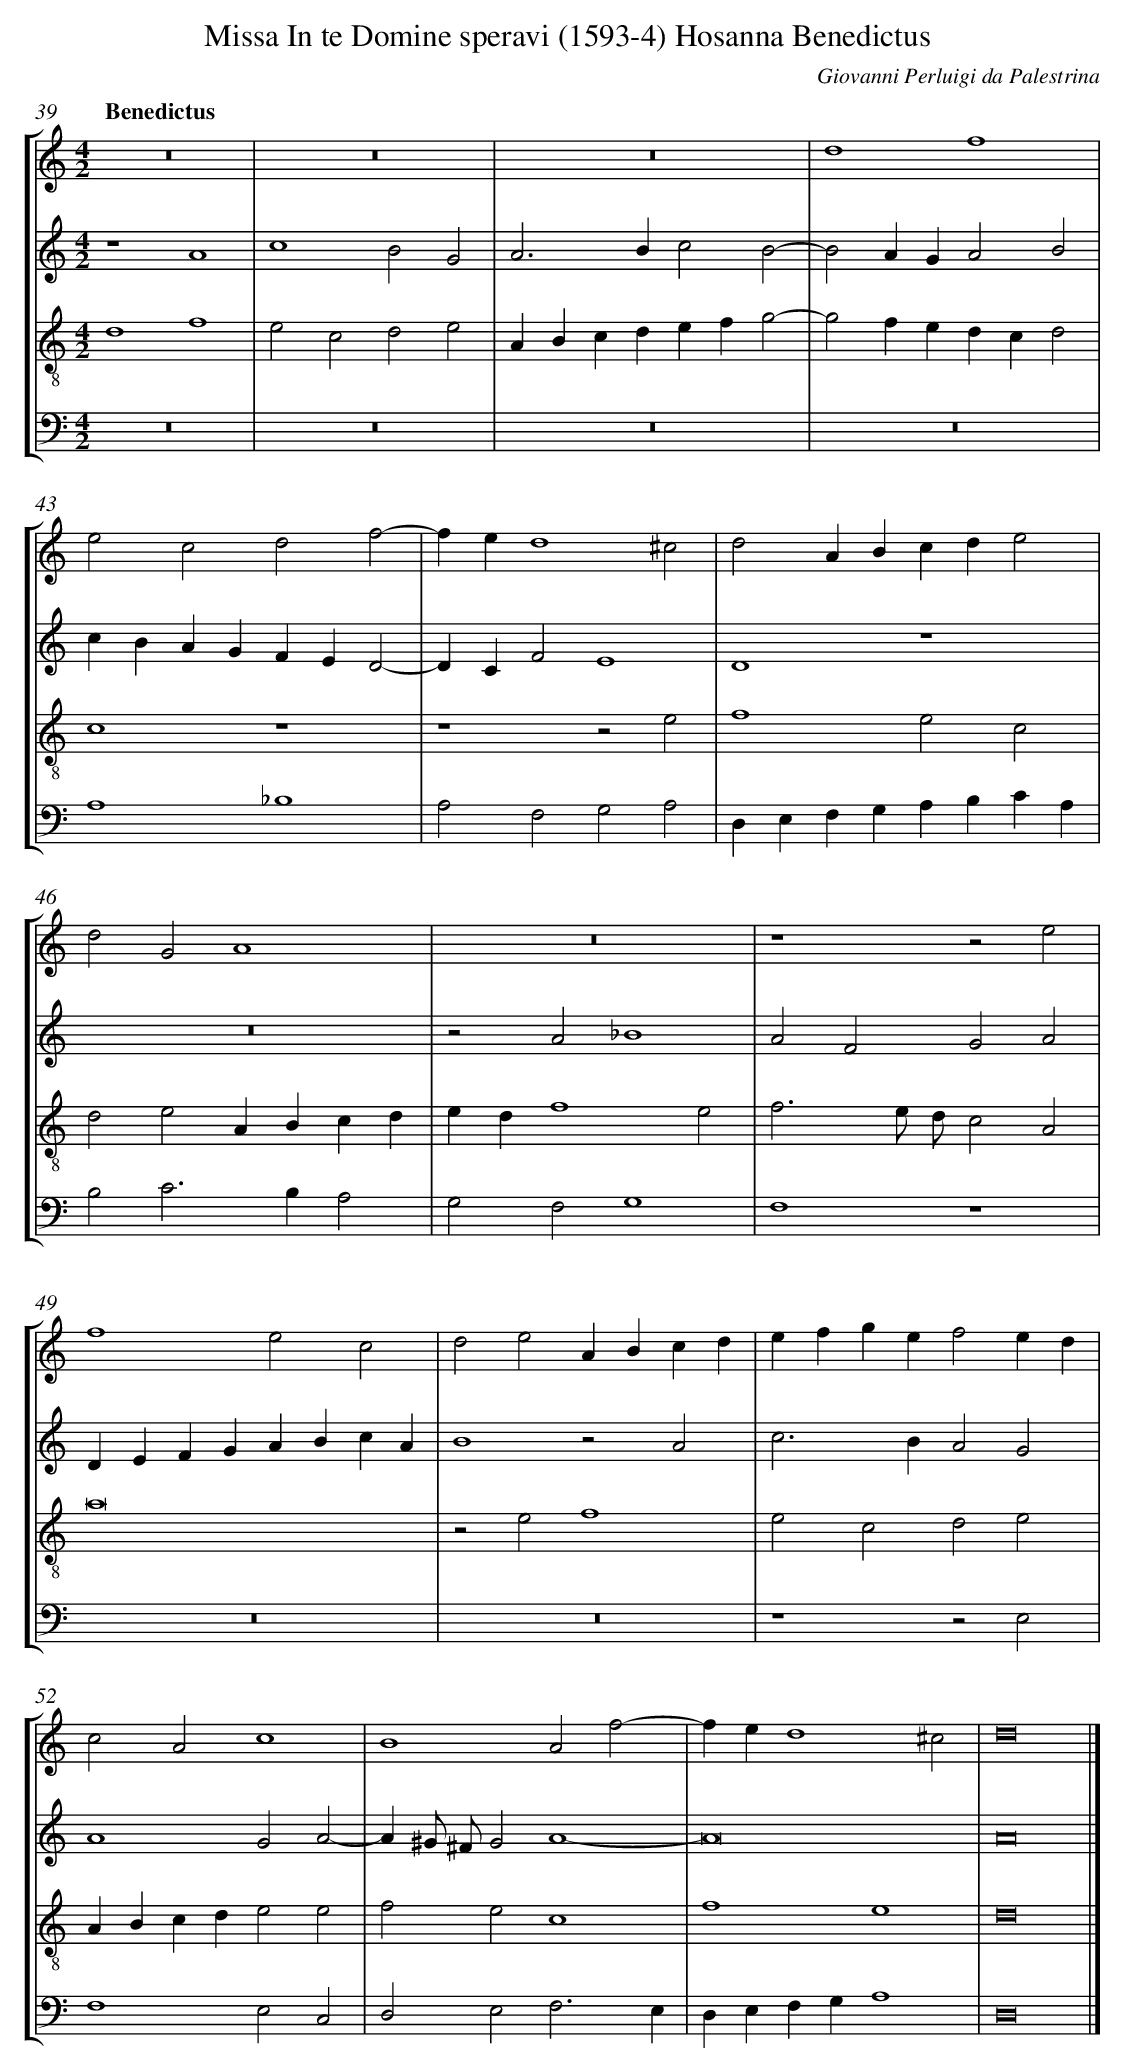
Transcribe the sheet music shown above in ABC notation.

X:1
T: Missa In te Domine speravi (1593-4) Hosanna Benedictus
C: Giovanni Perluigi da Palestrina
L: 1/4
M: 4/2
Q: "Benedictus"
%%staves [1 2 3 4]
V: 1 clef=treble
V: 2 clef=treble
V: 3 clef=treble-8
V: 4 clef=bass
K: C
[V:1] z8 |
[V:2] z4A4 |
[V:3] d4f4 |
[V:4] z8 |
[V:1] z8 |
[V:2] c4B2G2 |
[V:3] e2c2d2e2 |
[V:4] z8 |
[V:1] z8 |
[V:2] A2>B2c2B2- |
[V:3] ABcdefg2- |
[V:4] z8 |
[V:1] d4f4 |
[V:2] B2AGA2B2 |
[V:3] g2fedcd2 |
[V:4] z8 |
[V:1] e2c2d2f2- |
[V:2] cBAGFED2- |
[V:3] c4z4 |
[V:4] A,4_B,4 |
[V:1] fed4^c2 |
[V:2] DCF2E4 |
[V:3] z4z2e2 |
[V:4] A,2F,2G,2A,2 |
[V:1] d2ABcde2 |
[V:2] D4z4 |
[V:3] f4e2c2 |
[V:4] D,E,F,G,A,B,CA, |
[V:1] d2G2A4 |
[V:2] z8 |
[V:3] d2e2ABcd |
[V:4] B,2C2>B,2A,2 |
[V:1] z8 |
[V:2] z2A2_B4 |
[V:3] edf4e2 |
[V:4] G,2F,2G,4 |
[V:1] z4z2e2 |
[V:2] A2F2G2A2 |
[V:3] f3e/ d/c2A2 |
[V:4] F,4z4 |
[V:1] f4e2c2 |
[V:2] DEFGABcA |
[V:3] a8 |
[V:4] z8 |
[V:1] d2e2ABcd |
[V:2] B4z2A2 |
[V:3] z2e2f4 |
[V:4] z8 |
[V:1] efgef2ed |
[V:2] c2>B2A2G2 |
[V:3] e2c2d2e2 |
[V:4] z4z2E,2 |
[V:1] c2A2c4 |
[V:2] A4G2A2- |
[V:3] ABcde2e2 |
[V:4] F,4E,2C,2 |
[V:1] B4A2f2- |
[V:2] A^G/ ^F/G2A4- |
[V:3] f2e2c4 |
[V:4] D,2E,2F,3E, |
[V:1] fed4^c2 |
[V:2] A8 |
[V:3] f4e4 |
[V:4] D,E,F,G,A,4 |
[V:1] d8 |]
[V:2] A8 |]
[V:3] d8 |]
[V:4] D,8 |]
